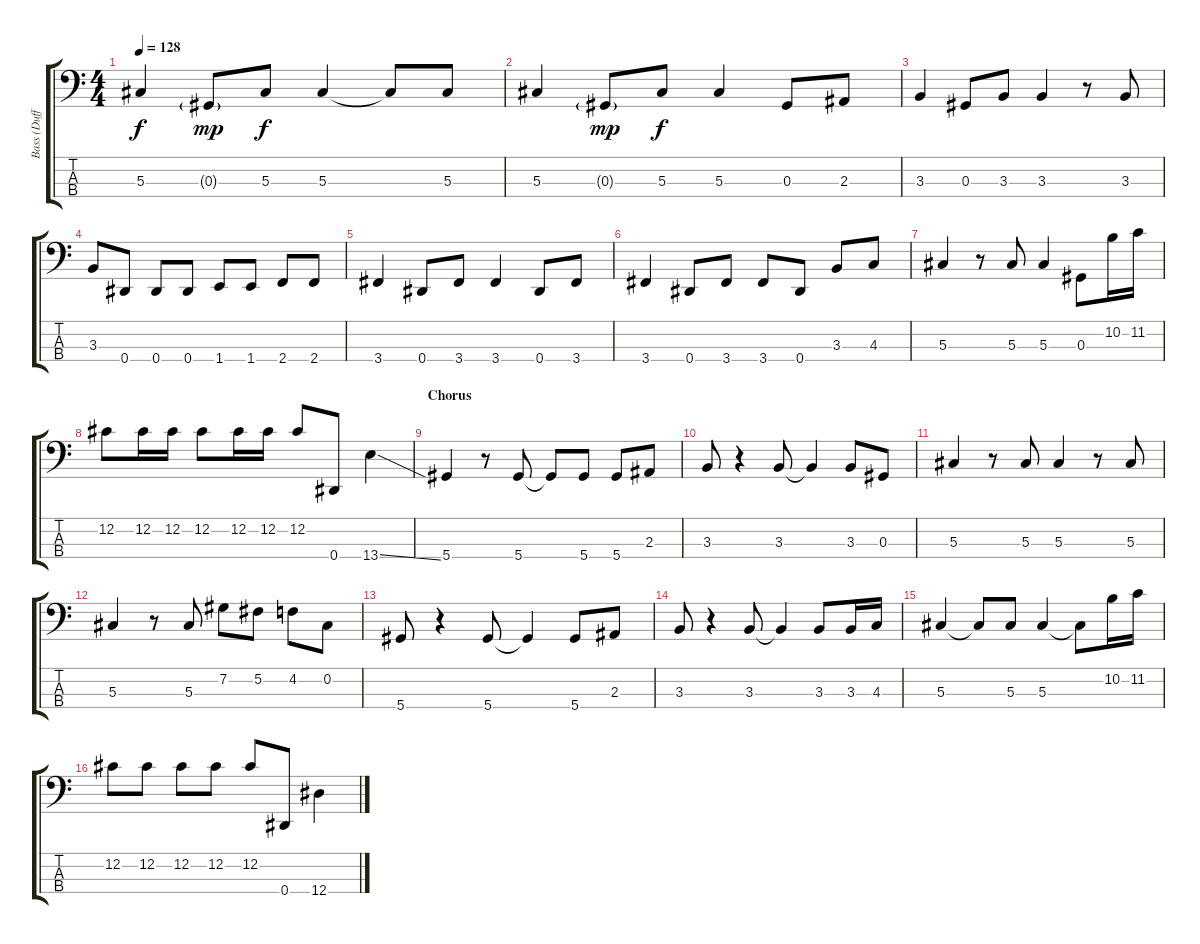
\track ("Bass (Duff)" "Bass (Duff") {instrument electricbasspick}
\staff {score tabs}
\tuning (Gb2 Db2 Ab1 Eb1) {hide}
\ts (4 4)
\tempo 128
\clef f4
\ks c
5.3.4{dy f} 0.3{g}.8{dy mp} 5.3.8{dy f} 5.3.4 5.3{t}.8 5.3.8 |
5.3.4 0.3{g}.8{dy mp} 5.3.8{dy f} 5.3.4 0.3.8 2.3.8 |
3.3.4 0.3.8 3.3.8 3.3.4 r.8 3.3.8 |
3.3.8 0.4.8 0.4.8 0.4.8 1.4.8 1.4.8 2.4.8 2.4.8 |
3.4.4 0.4.8 3.4.8 3.4.4 0.4.8 3.4.8 |
3.4.4 0.4.8 3.4.8 3.4.8 0.4.8 3.3.8 4.3.8 |
5.3.4 r.8 5.3.8 5.3.4 0.3.8 10.2.16 11.2.16 |
12.2.8 12.2.16 12.2.16 12.2.8 12.2.16 12.2.16 12.2.8 0.4.8 13.4{ss}.4 |
\section ("" "Chorus")
5.4.4 r.8 5.4.8 5.4{t}.8 5.4.8 5.4.8 2.3.8 |
3.3.8 r.4 3.3.8 3.3{t}.4 3.3.8 0.3.8 |
5.3.4 r.8 5.3.8 5.3.4 r.8 5.3.8 |
5.3.4 r.8 5.3.8 7.2.8 5.2.8 4.2.8 0.2.8 |
5.4.8 r.4 5.4.8 5.4{t}.4 5.4.8 2.3.8 |
3.3.8 r.4 3.3.8 3.3{t}.4 3.3.8 3.3.16 4.3.16 |
5.3.4 5.3{t}.8 5.3.8 5.3.4 5.3{t}.8 10.2.16 11.2.16 |
12.2.8 12.2.8 12.2.8 12.2.8 12.2.8 0.4.8 12.4.4
